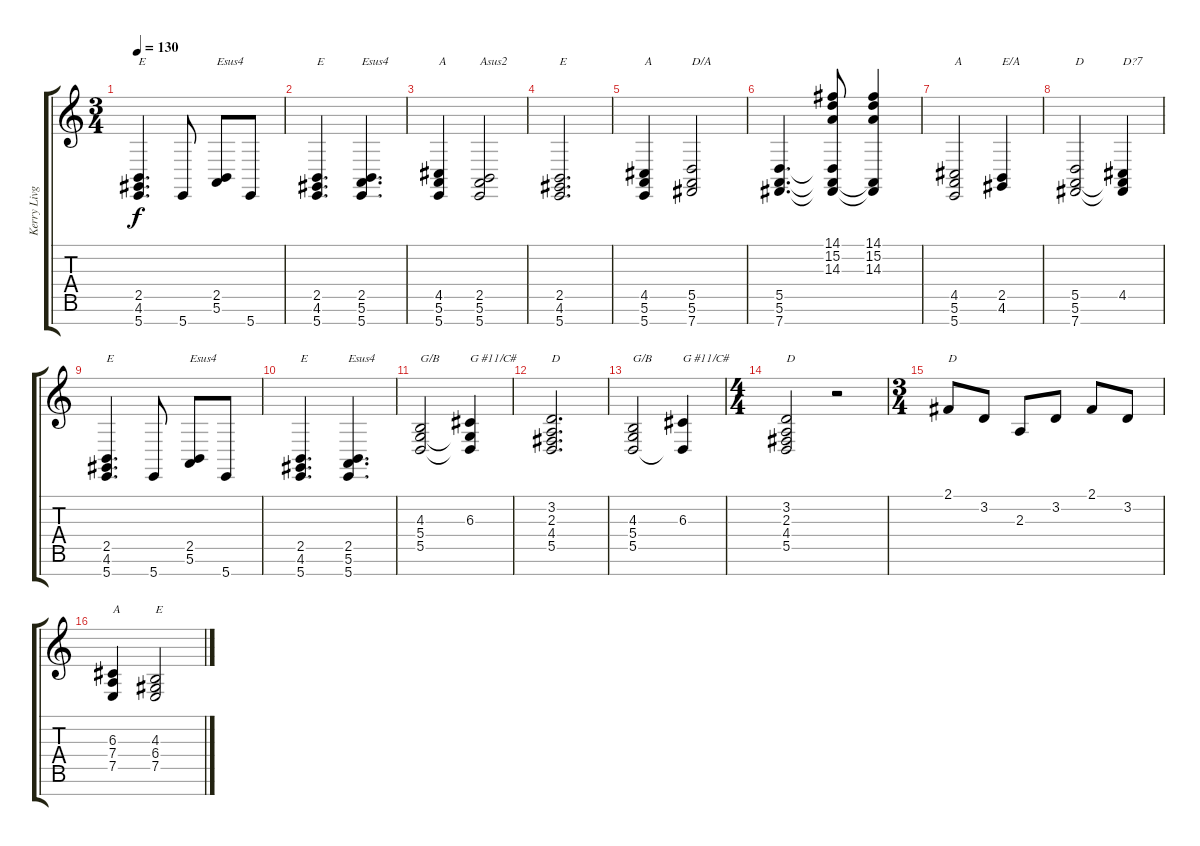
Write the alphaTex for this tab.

\track ("Kerry Livgren (Right Hand Piano)" "Kerry Livg") {instrument acousticgrandpiano}
\staff {score tabs}
\tuning (E4 B3 G3 D3 A2 E2 B1) {hide}
\ts (3 4)
\tempo 130
\clef g2
\ks c
(2.5 4.6 5.7).4{d txt "E" dy f} 5.7.8 (2.5 5.6).8{txt "Esus4"} 5.7.8 |
(2.5 4.6 5.7).4{d txt "E"} (2.5 5.6 5.7).4{d txt "Esus4"} |
(4.5 5.6 5.7).4{txt "A"} (2.5 5.6 5.7).2{txt "Asus2"} |
(2.5 4.6 5.7).2{d txt "E"} |
(4.5 5.6 5.7).4{txt "A"} (5.5 5.6 7.7).2{txt "D/A"} |
(5.5 5.6 7.7).4{d} (14.1 15.2 14.3 5.5{t} 5.6{t} 7.7{t}).8 (14.1 15.2 14.3 5.6{t} 7.7{t}).4 |
(4.5 5.6 5.7).2{txt "A"} (2.5 4.6).4{txt "E/A"} |
(5.5 5.6 7.7).2{txt "D"} (4.5 5.6{t} 7.7{t}).4{txt "D?7"} |
(2.5 4.6 5.7).4{d txt "E"} 5.7.8 (2.5 5.6).8{txt "Esus4"} 5.7.8 |
(2.5 4.6 5.7).4{d txt "E"} (2.5 5.6 5.7).4{d txt "Esus4"} |
(4.3 5.4 5.5).2{txt "G/B"} (6.3 5.4{t} 5.5{t}).4{txt "G #11/C#"} |
(3.2 2.3 4.4 5.5).2{d txt "D"} |
(4.3 5.4 5.5).2{txt "G/B"} (6.3 5.5{t}).4{txt "G #11/C#"} |
\ts (4 4)
(3.2 2.3 4.4 5.5).2{txt "D"} r.2 |
\ts (3 4)
2.1.8{txt "D"} 3.2.8 2.3.8 3.2.8 2.1.8 3.2.8 |
(6.3 7.4 7.5).4{txt "A"} (4.3 6.4 7.5).2{txt "E"}
